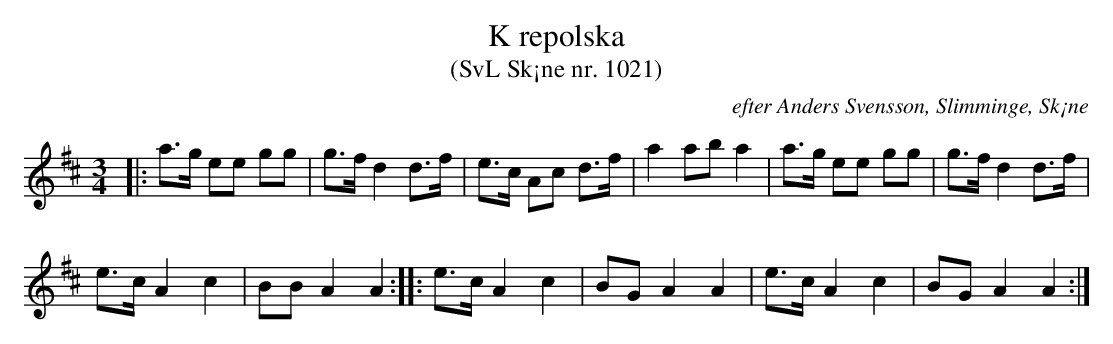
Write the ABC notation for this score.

X:1
T:K repolska
T:(SvL Sk¡ne nr. 1021)
O:efter Anders Svensson, Slimminge, Sk¡ne
M:3/4
L:1/8
K:D
|: a>g ee gg | g>f d2 d>f | e>c Ac d>f | a2 ab a2 | a>g ee gg | g>f d2 d>f |
e>c A2 c2 | BB A2 A2 :: e>c A2 c2 | BG A2 A2 | e>c A2 c2 | BG A2 A2 :|
